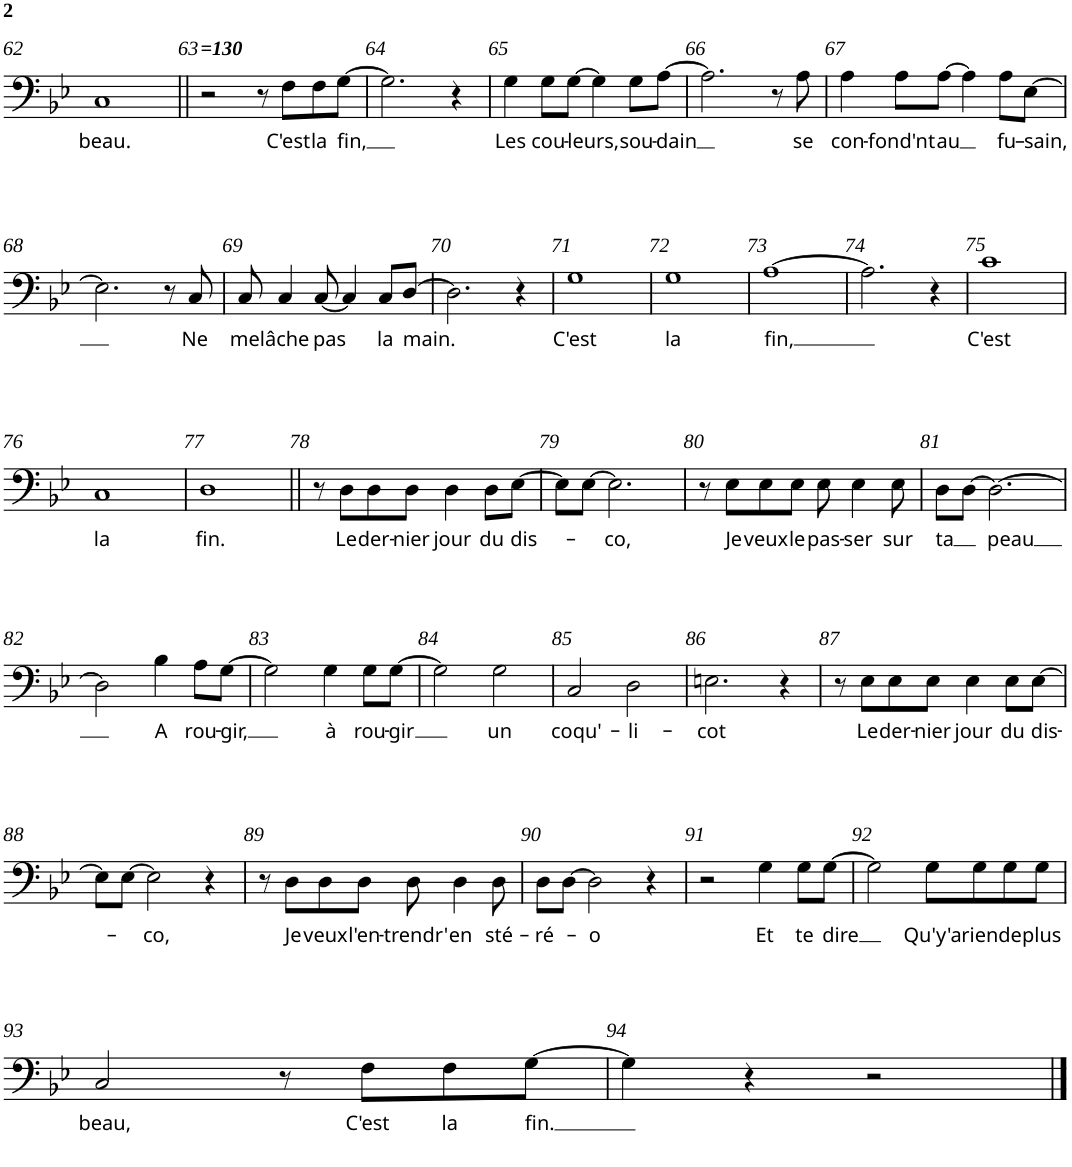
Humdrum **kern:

**kern	**text
*part1	*part1
*staff1	*staff1
*I"Basse	*
*I'B.	*
!!LO:PB:g=z
*clefF4	*
*k[b-e-]	*
*g:	*
*M4/4	*
*met(c)	*
=62	=62
!	!LO:LY:b
1C	beau.
=63||	=63||
!LO:TX:a:Bi:t==130	!
2r	.
8r	.
!	!LO:LY:b
8F\L	C'est
!	!LO:LY:b
8F\	la
!	!LO:LY:b
[8G\J	fin,
=64	=64
2.G\]	.
4r	.
=65	=65
!	!LO:LY:b
4G\	Les
!	!LO:LY:b
8G\L	cou-
!	!LO:LY:b
[8G\J	-leurs,
4G\]	.
!	!LO:LY:b
8G\L	sou-
!	!LO:LY:b
[8A\J	-dain
=66	=66
2.A\]	.
8r	.
!	!LO:LY:b
8A\	se
=67	=67
!	!LO:LY:b
4A\	con-
!	!LO:LY:b
8A\L	-fond'nt
!	!LO:LY:b
[8A\J	au
4A\]	.
!	!LO:LY:b
8A\L	fu-
!	!LO:LY:b
[8E-\J	-sain,
!!LO:LB:g=z
=68	=68
2.E-\]	.
8r	.
!	!LO:LY:b
8C/	Ne
=69	=69
!	!LO:LY:b
8C/	me
!	!LO:LY:b
4C/	lâche
!	!LO:LY:b
[8C/	pas
4C/]	.
!	!LO:LY:b
8C/L	la
!	!LO:LY:b
[8D/J	main.
=70	=70
2.D\]	.
4r	.
=71	=71
!	!LO:LY:b
1G	C'est
=72	=72
!	!LO:LY:b
1G	la
=73	=73
!	!LO:LY:b
[1A	fin,
=74	=74
2.A\]	.
4r	.
=75	=75
!	!LO:LY:b
1c	C'est
!!LO:LB:g=z
=76	=76
!	!LO:LY:b
1C	la
=77	=77
!	!LO:LY:b
1D	fin.
=78||	=78||
8r	.
!	!LO:LY:b
8D\L	Le
!	!LO:LY:b
8D\	der-
!	!LO:LY:b
8D\J	-nier
!	!LO:LY:b
4D\	jour
!	!LO:LY:b
8D\L	du
!	!LO:LY:b
[8E-\J	dis-
=79	=79
8E-\L]	.
[8E-\J	.
!	!LO:LY:b
2.E-\]	-co,
=80	=80
8r	.
!	!LO:LY:b
8E-\L	Je
!	!LO:LY:b
8E-\	veux
!	!LO:LY:b
8E-\J	le
!	!LO:LY:b
8E-\	pas-
!	!LO:LY:b
4E-\	-ser
!	!LO:LY:b
8E-\	sur
=81	=81
!	!LO:LY:b
8D\L	ta
[8D\J	.
!	!LO:LY:b
2.D\_	peau
!!LO:LB:g=z
=82	=82
2D\]	.
!	!LO:LY:b
4B-\	A
!	!LO:LY:b
8A\L	rou-
!	!LO:LY:b
[8G\J	-gir,
=83	=83
2G\]	.
!	!LO:LY:b
4G\	à
!	!LO:LY:b
8G\L	rou-
!	!LO:LY:b
[8G\J	-gir
=84	=84
2G\]	.
!	!LO:LY:b
2G\	un
=85	=85
!	!LO:LY:b
2C/	coqu'-
!	!LO:LY:b
2D\	-li-
=86	=86
!	!LO:LY:b
2.En\	-cot
4r	.
=87	=87
8r	.
!	!LO:LY:b
8E-\L	Le
!	!LO:LY:b
8E-\	der-
!	!LO:LY:b
8E-\J	-nier
!	!LO:LY:b
4E-\	jour
!	!LO:LY:b
8E-\L	du
!	!LO:LY:b
[8E-\J	dis-
!!LO:LB:g=z
=88	=88
8E-\L]	.
[8E-\J	.
!	!LO:LY:b
2E-\]	-co,
4r	.
=89	=89
8r	.
!	!LO:LY:b
8D\L	Je
!	!LO:LY:b
8D\	veux
!	!LO:LY:b
8D\J	l'en-
!	!LO:LY:b
8D\	-trendr'
!	!LO:LY:b
4D\	en
!	!LO:LY:b
8D\	sté-
=90	=90
!	!LO:LY:b
8D\L	-ré-
[8D\J	.
!	!LO:LY:b
2D\]	-o
4r	.
=91	=91
2r	.
!	!LO:LY:b
4G\	Et
!	!LO:LY:b
8G\L	te
!	!LO:LY:b
[8G\J	dire
=92	=92
2G\]	.
!	!LO:LY:b
8G\L	Qu'y'a
!	!LO:LY:b
8G\	rien
!	!LO:LY:b
8G\	de
!	!LO:LY:b
8G\J	plus
!!LO:LB:g=z
=93	=93
!	!LO:LY:b
2C/	beau,
8r	.
!	!LO:LY:b
8F\L	C'est
!	!LO:LY:b
8F\	la
!	!LO:LY:b
[8G\J	fin.
=94	=94
4G\]	.
4r	.
2r	.
==	==
*-	*-
